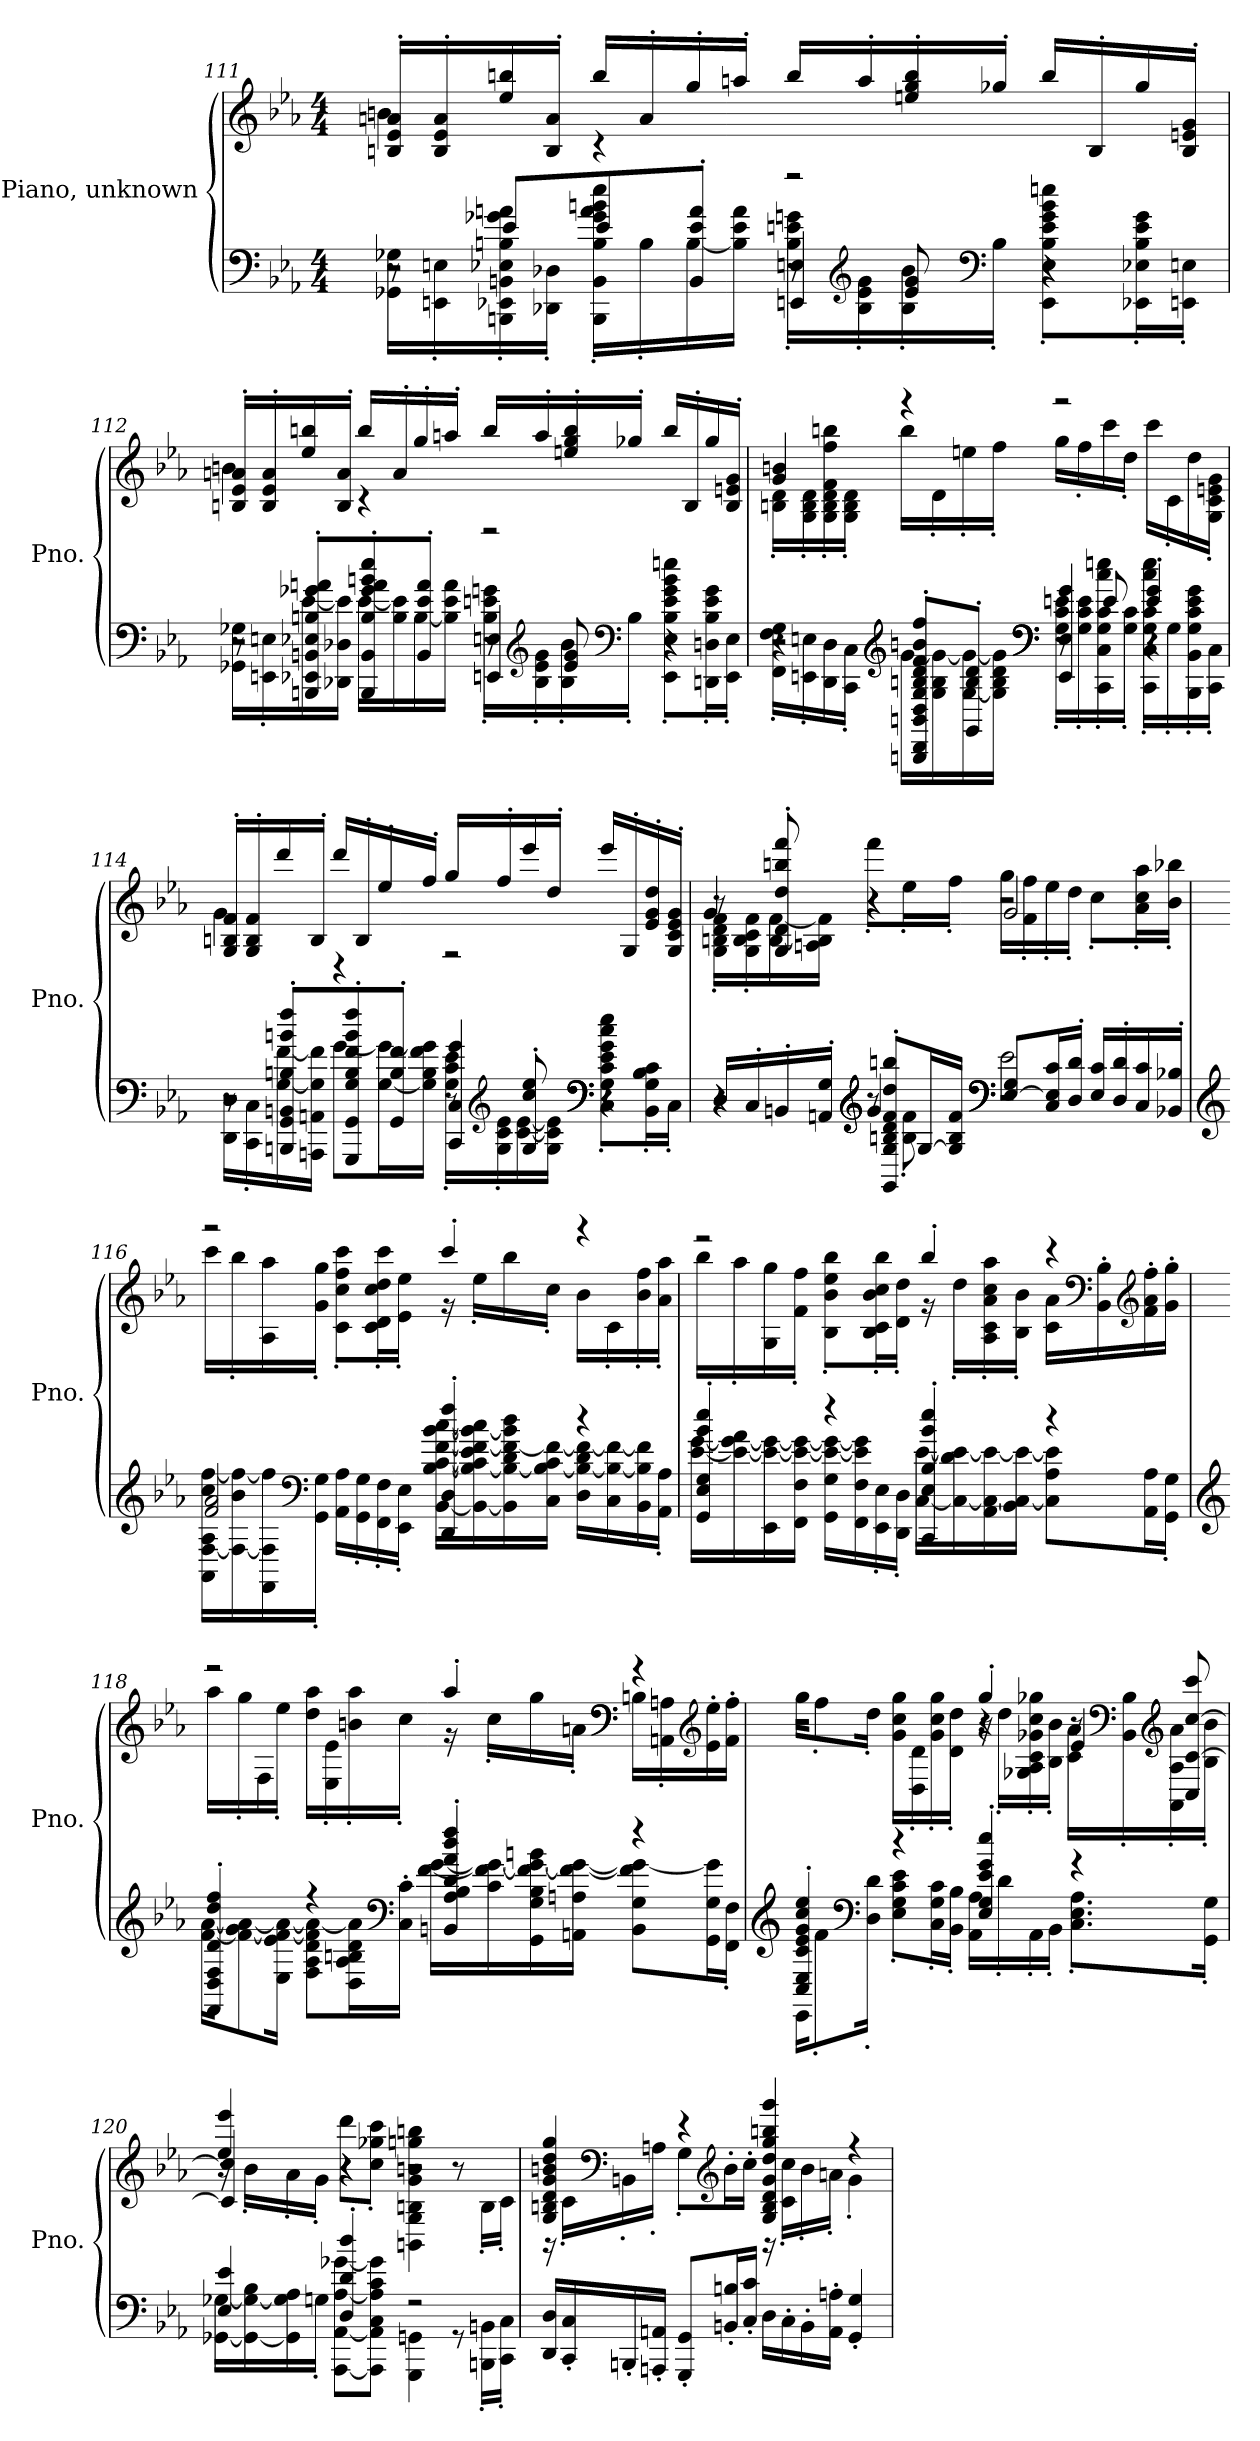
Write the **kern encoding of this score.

**kern	**kern
*part1	*part1
*staff2	*staff1
*I"Piano, unknown	*
*I'Pno.	*
!!LO:LB:g=z
*clefF4	*clefG2
*k[b-e-a-]	*k[b-e-a-]
*M4/4	*M4/4
=111	=111
*^	*^
*	*^	*	*
2r	16GG-X\ 16G-X\LL	8r	16Bn/' 16e-/' 16an/'LL	4bn\
.	16EEn\' 16En\'	.	16B/' 16e-/' 16a/'	.
.	16BBBn\' 16EE-X\' 16BBn\' 16E-X\' 16Bn\' 16g-X\' 16an\'	8e-/L	16ee-/ 16bbn/	.
.	16DD-X\' 16D-X\'JJ	.	16B/' 16a/'JJ	.
.	16BBB\' 16BB\' 16B\' 16g-\' 16a\' 16bn\' 16ee-\'LL	8e-/	16bb/LL	4r
.	16B'\	.	16a'/	.
.	[16B\	8BB/' 8e-/' 8a/'J	16gg'/	.
.	16B\] 16e-\ 16a\JJ	.	16aan'/JJ	.
8r	16B\' 16en\' 16gn\'LL	4EEn/ 4En/	16bb/LL	2r
*clefG2	*	*	*	*
.	16B\' 16e\' 16g\'	.	16aa'/	.
8e/ 8g/	16B\' 16b\'	.	16een/' 16gg/' 16bb/'	.
*clefF4	*	*	*	*
.	16B'\JJ	.	16gg-X'/JJ	.
4r	8EE\' 8E\' 8B\' 8e\' 8g\' 8b\' 8een\'L	4r	16bb/LL	.
.	.	.	16B'/	.
.	16EE-X\' 16E-X\' 16B\' 16e\' 16g\'L	.	16gg-/	.
.	16EEn\' 16En\'JJ	.	16B/' 16en/' 16g/'JJ	.
!!LO:PB:g=z	!!
=112	=112	=112	=112	=112
2r	16GG-X\ 16G-X\LL	8r	16Bn/' 16e-/' 16an/'LL	4bn\
.	16EEn\' 16En\'	.	16B/' 16e-/' 16a/'	.
.	[16e-\	8BBBn/' 8EE-X/' 8BBn/' 8E-X/' 8Bn/' 8g-X/' 8an/'L	16ee-/ 16bbn/	.
.	16DD-X\ 16D-X\ 16e-\]JJ	.	16B/' 16a/'JJ	.
.	[16e-\LL	8BBB/' 8BB/' 8B/' 8g-/' 8a/' 8bn/' 8ee-/'	16bb/LL	4r
.	16B\ 16e-\]	.	16a'/	.
.	[16B\	8BB/' 8e-/' 8a/'J	16gg'/	.
.	16B\] 16e-\ 16a\JJ	.	16aan'/JJ	.
8r	16B\' 16en\' 16gn\'LL	4EEn/ 4En/	16bb/LL	2r
*clefG2	*	*	*	*
.	16B\' 16e\' 16g\'	.	16aa'/	.
8e/ 8g/	16B\' 16b\'	.	16een/' 16gg/' 16bb/'	.
*clefF4	*	*	*	*
.	16B'\JJ	.	16gg-X'/JJ	.
4r	8EE\' 8E\' 8B\' 8e\' 8g\' 8b\' 8een\'L	4r	16bb/LL	.
.	.	.	16B'/	.
.	16DDn\' 16Dn\' 16B\' 16e\' 16g\'L	.	16gg-/	.
.	16EE\' 16E\'JJ	.	16B/' 16en/' 16g/'JJ	.
!!LO:LB:g=z	!!
=113	=113	=113	=113	=113
2r	16FF\' 16F\' 16G\'LL	4r	4g/ 4bn/	16Bn\' 16d\'LL
.	16EEn\' 16En\'	.	.	16G\' 16B\' 16d\'
.	16DD\ 16D\	.	.	16G\' 16B\' 16d\' 16f\' 16ff\' 16bbn\'
.	16CC\' 16C\'JJ	.	.	16G\' 16B\' 16d\'JJ
*clefG2	*	*	*	*
.	[16g\LL	8BBBn/' 8DD/' 8BBn/' 8D/' 8G/' 8Bn/' 8d/' 8f/' 8bn/' 8ff/'L	4r	16bb\LL
.	16G\ 16B\ 16g\_	.	.	16d'\
.	[16G\ 16g\_	8GG/' 8B/' 8d/'J	.	16een'\
.	16G\] 16B\ 16d\ 16g\]JJ	.	.	16ff'\JJ
*clefF4	*	*	*	*
8r	16G\' 16c\' 16en\'LL	4EE/ 4E/ 4g/	2r	16gg\LL
.	16G\' 16c\' 16e\'	.	.	16ff'\
8e/	16CC\' 16C\' 16G\' 16c\' 16cc\' 16een\'	.	.	16ccc\
.	16G\' 16c\'JJ	.	.	16dd'\JJ
4e/' 4g/'	16CC\' 16C\' 16G\' 16c\' 16cc\' 16ee\'LL	4r	.	16ccc\LL
.	16G'\	.	.	16c'\
.	16BBB\' 16BB\' 16G\' 16c\' 16e\' 16g\'	.	.	16dd\
.	16CC\' 16C\'JJ	.	.	16G\' 16c\' 16en\' 16g\'JJ
!!LO:LB:g=z	!!
=114	=114	=114	=114	=114
2r	16DD\ 16D\LL	8r	16G/' 16Bn/' 16f/'LL	4g\
.	16CC\' 16C\'	.	16G/' 16B/' 16f/'	.
.	[16G\ [16f\	8BBBn/' 8GG/' 8BBn/' 8Bn/' 8bn/' 8ff/'L	16ddd/	.
.	16AAAn\ 16AAn\ 16G\] 16f\]JJ	.	16B'/JJ	.
.	[8g\L	8GGG/' 8GG/' 8G/' 8B/' 8f/' 8b/' 8ff/'	16ddd/LL	4r
.	.	.	16B'/	.
.	[16G\ 16g\_L	8GG/' 8B/' 8f/'J	16ee-'/	.
.	16G\] 16B\ 16f\ 16g\]JJ	.	16ff'/JJ	.
8r	16G\' 16c\' 16e-\'LL	4CC/ 4C/ 4g/	16gg/LL	2r
*clefG2	*	*	*	*
.	16G\' 16c\' 16e-\'	.	16ff'/	.
8G/' 8cc/' 8ee-/'	[16c\ [16e-\	.	16eee-/	.
.	16G\ 16c\] 16e-\]JJ	.	16dd'/JJ	.
*clefF4	*	*	*	*
4r	8C\' 8G\' 8c\' 8e-\' 8g\' 8cc\' 8ee-\'L	4r	16eee-/LL	.
.	.	.	16G'/	.
.	16BB\' 16G\' 16B\' 16c\'L	.	16e-/' 16g/' 16dd/'	.
.	16C'\JJ	.	16G/' 16c/' 16e-/' 16g/'JJ	.
!!LO:LB:g=z
=115	=115	=115	=115	=115
*	*	*	*	*^
4r	4r	16D/LL	8r	16G\' 16Bn\' 16d\' 16f\'LL	4g/
.	.	16C'/	.	16G\' 16B\' 16c\' 16f\'	.
.	.	16BBn'/	8G/' 8d/' 8dd/' 8bbn/' 8fff/'	[16B\ [16f\	.
.	.	16AAn/' 16G/'JJ	.	16An\ 16B\] 16f\]JJ	.
*clefG2	*	*	*	*	*
4g/	8r	8GG/' 8G/' 8Bn/' 8d/' 8f/' 8dd/' 8bbn/'L	4r	8fff'\L	4r
.	8B\' 8f\'	[16G/L	.	16ee-'\L	.
.	.	16G/] 16B/ 16f/JJ	.	16ff'\JJ	.
*clefF4	*	*	*	*	*
2r	2e-\	[8E-/ 8G/L	2r	16gg\LL	2g/
.	.	.	.	16f\' 16ff\'	.
.	.	16C/ 16E-/] 16c/L	.	16ee-'\	.
.	.	16D/' 16d/'JJ	.	16dd'\JJ	.
.	.	16E-/ 16c/LL	.	8cc'\L	.
.	.	16D/' 16d/'	.	.	.
.	.	16C/ 16c/	.	16a-\' 16cc\' 16aa-\'L	.
.	.	16BB-X/' 16B-X/'JJ	.	16b-\' 16bb-X\'JJ	.
*v	*v	*v	*	*	*
*	*v	*v	*v
!!LO:LB:g=z
=116	=116
*clefG2	*
*^	*^
2f/ 2a-/	16AA-\ [16F\ 16A-\ 16cc\ [16ff\LL	2r	16ccc\LL
.	16F\_ 16b-\ 16ff\_	.	16bb-'\
.	16FF\ 16F\] 16ff\]	.	16A-\ 16aa-\
*clefF4	*	*	*
.	16GG\' 16G\'JJ	.	16g\' 16gg\'JJ
.	16AA-\ 16A-\LL	.	8c\' 8cc\' 8ff\' 8ccc\'L
.	16GG\' 16G\'	.	.
.	16FF\' 16F\'	.	16c\' 16d\' 16cc\' 16dd\' 16ccc\'L
.	16EE-\' 16E-\'JJ	.	16e-\' 16ee-\'JJ
4DD/' 4D/' 4ff/'	[16BB-\ [16B-\ [16c\ [16f\ [16b-\ [16cc\LL	4ccc'/	16r
.	16BB-\_ 16B-\_ 16c\] 16e-\ 16f\_ 16b-\_ 16cc\]	.	16ee-'\LL
.	16BB-\] 16B-\_ 16d\ 16f\_ 16b-\] 16dd\	.	16bb-\
.	16C\ 16B-\_ 16c\ 16f\_JJ	.	16cc'\JJ
4r	16D\ 16B-\_ 16d\ 16f\_LL	4r	16b-\LL
.	16C\ 16B-\_ 16f\_	.	16c'\
.	16BB-\ 16B-\] 16f\]	.	16b-\' 16ff\'
.	16AA-\' 16A-\'JJ	.	16a-\' 16aa-\'JJ
!!LO:LB:g=z	!!
=117	=117	=117	=117
4GG/' 4E-/' 4G/' 4b-/' 4ee-/'	[16e-\ [16g\LL	2r	16bb-\LL
.	16e-\_ 16g\_ 16a-\	.	16aa-'\
.	16EE-\ 16e-\_ 16g\_	.	16G\ 16gg\
.	16FF\ 16F\ 16e-\_ 16g\_JJ	.	16f\' 16ff\'JJ
4r	16GG\ 16G\ 16e-\_ 16g\_LL	.	8B-\' 8b-\' 8ee-\' 8bb-\'L
.	16FF\ 16F\ 16e-\] 16g\]	.	.
.	16EE-\' 16E-\'	.	16B-\' 16c\' 16b-\' 16cc\' 16bb-\'L
.	16DD\' 16D\'JJ	.	16d\' 16dd\'JJ
4CC/' 4E-/' 4B-/' 4b-/' 4ee-/'	[16C\ [16e-\LL	4bb-'/	16r
.	16C\_ 16d\ 16e-\_	.	16dd'\LL
.	16AA-\ 16C\_ 16e-\_	.	16A-\' 16c\' 16a-\' 16cc\' 16aa-\'
.	16BB-\ 16C\_ 16e-\_JJ	.	16B-\' 16b-\'JJ
4r	8C\] 8A-\ 8e-\]L	4r	16c\ 16a-\LL
*	*	*clefF4	*
.	.	.	16BB-\' 16B-\'
*	*	*clefG2	*
.	16AA-\ 16A-\L	.	16f\' 16a-\' 16ff\'
.	16GG\' 16G\'JJ	.	16g\' 16gg\'JJ
!!LO:PB:g=z	!!
=118	=118	=118	=118
*clefG2	*	*	*
4FF/' 4D/' 4F/' 4d/' 4dd/' 4ff/'	[16f\ [16a-\KL	2r	16aa-\LL
.	8f\_ 8g\ 8a-\_	.	16gg'\
.	.	.	16F\
.	16E-\ 16e-\ 16f\_ 16a-\_Jk	.	16ee-'\JJ
4r	8F\ 8A-\ 8d\ 8f\] 8a-\_L	.	16dd\ 16aa-\LL
.	.	.	16E-\' 16e-\'
.	16D\ 16A-\ 16Bn\ 16d\ 16a-\]L	.	16bn\' 16aa-\'
*clefF4	*	*	*
.	16C\' 16c\'JJ	.	16cc'\JJ
4BBn/' 4A-/' 4B/' 4d/' 4a-/' 4dd/' 4ff/'	[16f\ [16g\LL	4aa-'/	16r
.	16c\ 16f\_ 16g\_	.	16cc'\LL
.	16GG\ 16G\ 16B\ 16f\_ 16g\_ 16bn\	.	16gg\
.	16AAn\ 16An\ 16f\_ 16g\_JJ	.	16an'\JJ
*	*	*clefF4	*
4r	8BB\ 8G\ 8f\] 8g\_L	4r	16Bn\LL
.	.	.	16AAn\' 16An\'
*	*	*clefG2	*
.	16GG\ 16G\ 16g\]L	.	16e-\' 16ee-\'
.	16FF\' 16F\'JJ	.	16f\' 16ff\'JJ
*	*	*v	*v
!!LO:LB:g=z
=119	=119	=119
*clefG2	*	*
*	*	*^
*	*	*	*^
4C/' 4E-/' 4c/' 4e-/' 4g/' 4cc/' 4ee-/'	16EE-\KL	2r	16gg\KL	2r
.	8f'\	.	8ff'\	.
*clefF4	*	*	*	*
.	16D\' 16d\'Jk	.	16dd'\Jk	.
4r	8E-\' 8G\' 8c\' 8e-\'L	.	16g\ 16cc\ 16gg\LL	.
.	.	.	16D\' 16d\'	.
.	16C\' 16G\' 16c\'L	.	16g\' 16cc\' 16gg\'	.
.	16BB-\' 16B-\'JJ	.	16d\' 16dd\'JJ	.
4E-/' 4G/' 4e-/' 4g/' 4ee-/'	16AA-\ 16A-\LL	4gg'/	16r	4r
.	16d'\	.	16dd'\LL	.
.	16AA-'\	.	16G-X\' 16A-\' 16c\' 16g-X\' 16cc\' 16gg-X\'	.
.	16BB-'\JJ	.	16B-\' 16b-\'JJ	.
4r	8.C\' 8.E-\' 8.A-\'L	4e-/	16c\ 16a-\LL	8r
*	*	*clefF4	*	*
.	.	.	16BB-\' 16B-\'	.
*	*	*clefG2	*	*
.	.	.	16AA-\' 16A-\' 16a-\'	8C/ [8c/ [8cc/ 8ccc/
.	16GG\' 16G\'Jk	.	16B-\' 16b-\'JJ	.
=120	=120	=120	=120	=120
4E-/ 4e-/	[16GG-X\ [16G-X\LL	4ee-/ 4eee-/	16r	4c/] 4cc/]
.	16GG-\_ 16G-\_ 16B-\	.	16b-'\LL	.
.	16GG-\] 16G-\] 16A-\	.	16a-'\	.
.	16Gn'\JJ	.	16g'\JJ	.
4D/' 4d/' 4dd/'	[8AAA-\ [8AA-\ [8A-\ [8g-X\L	4r	8ddd\L	4r
.	8AAA-\] 8AA-\] 8C\ 8A-\] 8c\ 8g-\]J	.	8cc\' 8gg-X\' 8ccc\'J	.
2r	4GGG\ 4GGn\	2r	4BBn\ 4G\ 4Bn\ 4g\ 4bn\ 4ggn\ 4bbn\	2r
.	8r	.	8r	.
.	16BBBn\' 16BBn\'LL	.	16B'\LL	.
.	16CC\' 16C\'JJ	.	16c'\JJ	.
*v	*v	*	*	*
*	*	*v	*v
!!LO:LB:g=z
=121	=121	=121
16DD/ 16D/LL	4G/ 4Bn/ 4d/ 4g/ 4bn/ 4dd/ 4gg/	16r
16CC/' 16C/'	.	16c'\LL
*	*clefF4	*
16BBBn'/	.	16BBn'\
16AAAn/' 16AAn/'JJ	.	16An'\JJ
8GGG/' 8GG/'L	4r	8G'\L
*	*clefG2	*
16BBn/' 16Bn/'L	.	16b'\L
16C/' 16c/'JJ	.	16cc'\JJ
16D\LL	4G/ 4B/ 4d/ 4g/ 4dd/ 4gg/ 4bbn/ 4ggg/	16r
16C'\	.	16c\' 16cc\'LL
16BB'\	.	16b'\
16AA\' 16An\'JJ	.	16an'\JJ
4GG/' 4G/'	4r	4g'\
*	*v	*v
=	=
*-	*-
